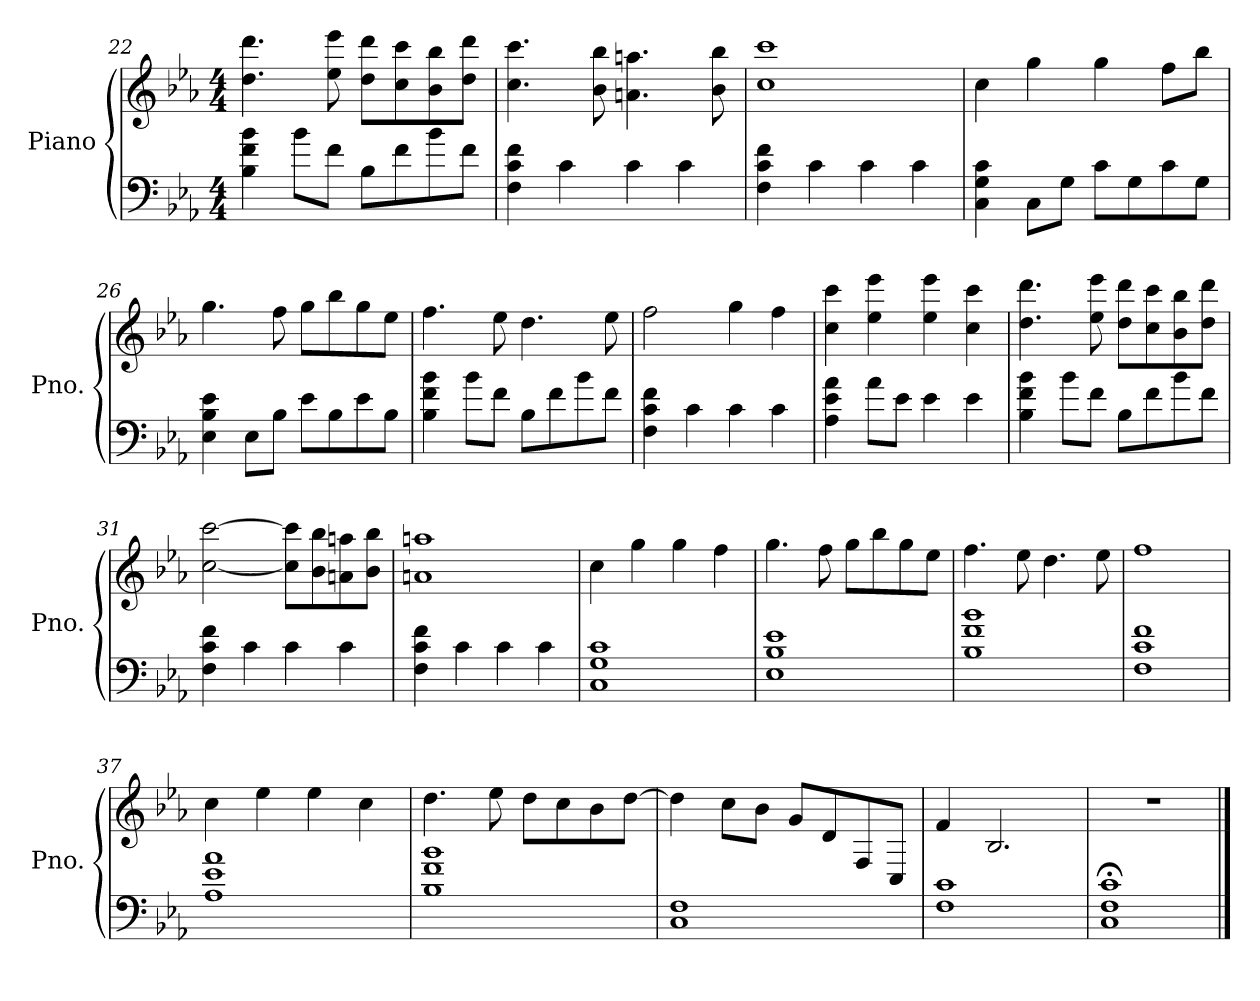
**kern	**kern
*part1	*part1
*staff2	*staff1
*I"Piano	*
*I'Pno.	*
*clefF4	*clefG2
*k[b-e-a-]	*k[b-e-a-]
*M4/4	*M4/4
=22	=22
4B-\ 4f\ 4b-\	4.dd\ 4.ddd\
8b-\L	.
8f\J	8ee-\ 8eee-\
8B-\L	8dd\ 8ddd\L
8f\	8cc\ 8ccc\
8b-\	8b-\ 8bb-\
8f\J	8dd\ 8ddd\J
=23	=23
4F\ 4c\ 4f\	4.cc\ 4.ccc\
4c\	.
.	8b-\ 8bb-\
4c\	4.an\ 4.aan\
4c\	.
.	8b-\ 8bb-\
!!LO:LB:g=z
=24	=24
4F\ 4c\ 4f\	1cc 1ccc
4c\	.
4c\	.
4c\	.
=25	=25
4C\ 4G\ 4c\	4cc\
8C\L	4gg\
8G\J	.
8c\L	4gg\
8G\	.
8c\	8ff\L
8G\J	8bb-\J
=26	=26
4E-\ 4B-\ 4e-\	4.gg\
8E-\L	.
8B-\J	8ff\
8e-\L	8gg\L
8B-\	8bb-\
8e-\	8gg\
8B-\J	8ee-\J
=27	=27
4B-\ 4f\ 4b-\	4.ff\
8b-\L	.
8f\J	8ee-\
8B-\L	4.dd\
8f\	.
8b-\	.
8f\J	8ee-\
=28	=28
4F\ 4c\ 4f\	2ff\
4c\	.
4c\	4gg\
4c\	4ff\
=29	=29
4A-\ 4e-\ 4a-\	4cc\ 4ccc\
8a-\L	4ee-\ 4eee-\
8e-\J	.
4e-\	4ee-\ 4eee-\
4e-\	4cc\ 4ccc\
!!LO:PB:g=z
=30	=30
4B-\ 4f\ 4b-\	4.dd\ 4.ddd\
8b-\L	.
8f\J	8ee-\ 8eee-\
8B-\L	8dd\ 8ddd\L
8f\	8cc\ 8ccc\
8b-\	8b-\ 8bb-\
8f\J	8dd\ 8ddd\J
=31	=31
4F\ 4c\ 4f\	[2cc\ [2ccc\
4c\	.
4c\	8cc\] 8ccc\]L
.	8b-\ 8bb-\
4c\	8an\ 8aan\
.	8b-\ 8bb-\J
=32	=32
4F\ 4c\ 4f\	1an 1aan
4c\	.
4c\	.
4c\	.
=33	=33
1C 1G 1c	4cc\
.	4gg\
.	4gg\
.	4ff\
=34	=34
1E- 1B- 1e-	4.gg\
.	8ff\
.	8gg\L
.	8bb-\
.	8gg\
.	8ee-\J
=35	=35
1B- 1f 1b-	4.ff\
.	8ee-\
.	4.dd\
.	8ee-\
!!LO:LB:g=z
=36	=36
1F 1c 1f	1ff
=37	=37
1A- 1e- 1a-	4cc\
.	4ee-\
.	4ee-\
.	4cc\
=38	=38
1B- 1f 1b-	4.dd\
.	8ee-\
.	8dd\L
.	8cc\
.	8b-\
.	[8dd\J
=39	=39
1C 1F	4dd\]
.	8cc\L
.	8b-\J
.	8g/L
.	8d/
.	8F/
.	8C/J
=40	=40
1F 1c	4f/
.	2.B-/
=41	=41
1C;< 1F;< 1c;<	1r
==	==
*-	*-
